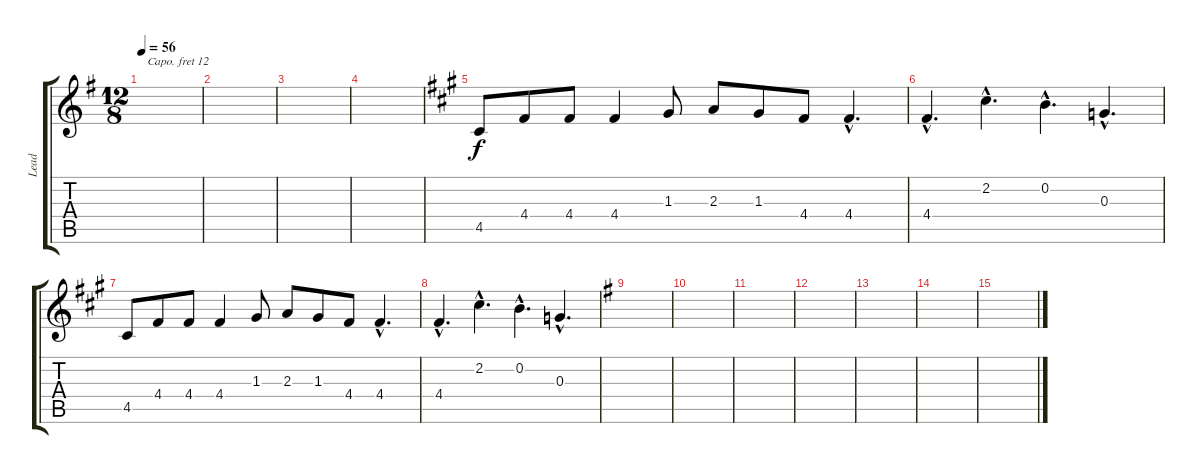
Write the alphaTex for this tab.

\track ("Lead" "Lead") {instrument lead8bassandlead}
\staff {score tabs}
\capo 12
\tuning (E4 B3 G3 D3 A2 E2) {hide}
\ts (12 8)
\tempo 56
\clef g2
\ks eminor
|
|
|
|
\ks f#minor
4.5.8 4.4.8 4.4.8 4.4.4 1.3.8 2.3.8 1.3.8 4.4.8 4.4{hac}.4{d} |
4.4{hac}.4{d} 2.2{hac}.4{d} 0.2{hac}.4{d} 0.3{hac}.4{d} |
4.5.8 4.4.8 4.4.8 4.4.4 1.3.8 2.3.8 1.3.8 4.4.8 4.4{hac}.4{d} |
4.4{hac}.4{d} 2.2{hac}.4{d} 0.2{hac}.4{d} 0.3{hac}.4{d} |
\ks g
|
|
|
|
|
|
\ks eminor
